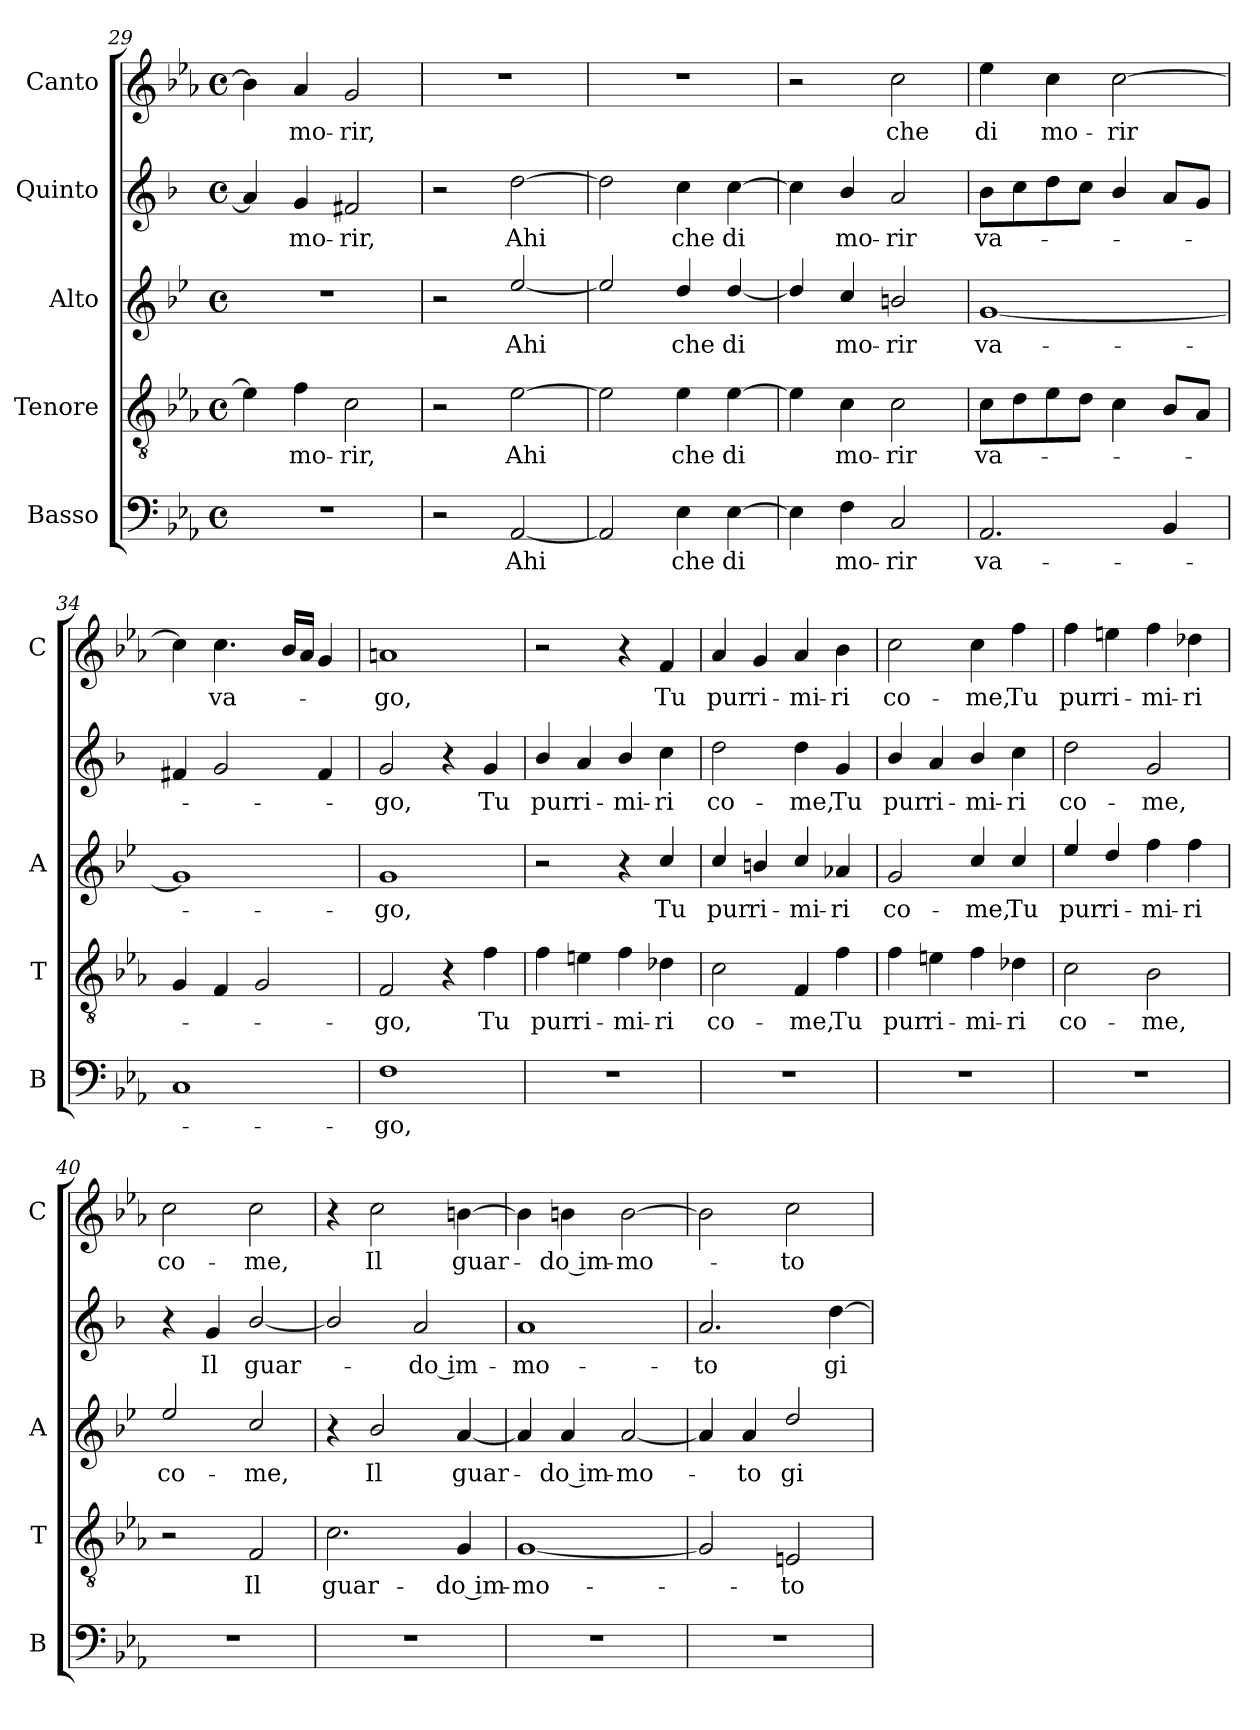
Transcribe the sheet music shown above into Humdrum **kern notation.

**kern	**text	**kern	**text	**kern	**text	**kern	**text	**kern	**text
*part5	*part5	*part4	*part4	*part3	*part3	*part2	*part2	*part1	*part1
*staff5	*staff5	*staff4	*staff4	*staff3	*staff3	*staff2	*staff2	*staff1	*staff1
*I"Basso	*	*I"Tenore	*	*I"Alto	*	*I"Quinto	*	*I"Canto	*
*I'B	*	*I'T	*	*I'A	*	*	*	*I'C	*
*clefF4	*	*clefGv2	*	*clefG2	*	*clefG2	*	*clefG2	*
*	*	*	*	*ITrd4c7	*	*ITrd1c2	*	*	*
*k[b-e-a-]	*	*k[b-e-a-]	*	*k[b-e-a-]	*	*k[b-e-a-]	*	*k[b-e-a-]	*
*E-:	*	*E-:	*	*E-:	*	*E-:	*	*E-:	*
*M4/4	*	*M4/4	*	*M4/4	*	*M4/4	*	*M4/4	*
*met(c)	*	*met(c)	*	*met(c)	*	*met(c)	*	*met(c)	*
=29	=29	=29	=29	=29	=29	=29	=29	=29	=29
1r	.	4e-\]	.	1r	.	4g/]	.	4b-\]	.
!	!	!	!LO:LY:b	!	!	!	!LO:LY:b	!	!LO:LY:b
.	.	4f\	mo-	.	.	4f/	mo-	4a-/	mo-
!	!	!	!LO:LY:b	!	!	!	!LO:LY:b	!	!LO:LY:b
.	.	2c\	-rir,	.	.	2en/	-rir,	2g/	-rir,
=30	=30	=30	=30	=30	=30	=30	=30	=30	=30
2r	.	2r	.	2r	.	2r	.	1r	.
!	!LO:LY:b	!	!LO:LY:b	!	!LO:LY:b	!	!LO:LY:b	!	!
[2AA-/	Ahi	[2e-\	Ahi	[2a-/	Ahi	[2cc\	Ahi	.	.
=31	=31	=31	=31	=31	=31	=31	=31	=31	=31
2AA-/]	.	2e-\]	.	2a-/]	.	2cc\]	.	1r	.
!	!LO:LY:b	!	!LO:LY:b	!	!LO:LY:b	!	!LO:LY:b	!	!
4E-\	che	4e-\	che	4g/	che	4b-\	che	.	.
!	!LO:LY:b	!	!LO:LY:b	!	!LO:LY:b	!	!LO:LY:b	!	!
[4E-\	di	[4e-\	di	[4g/	di	[4b-\	di	.	.
=32	=32	=32	=32	=32	=32	=32	=32	=32	=32
4E-\]	.	4e-\]	.	4g/]	.	4b-\]	.	2r	.
!	!LO:LY:b	!	!LO:LY:b	!	!LO:LY:b	!	!LO:LY:b	!	!
4F\	mo-	4c\	mo-	4f/	mo-	4a-/	mo-	.	.
!	!LO:LY:b	!	!LO:LY:b	!	!LO:LY:b	!	!LO:LY:b	!	!LO:LY:b
2C/	-rir	2c\	-rir	2en/	-rir	2g/	-rir	2cc\	che
=33	=33	=33	=33	=33	=33	=33	=33	=33	=33
!	!LO:LY:b	!	!LO:LY:b	!	!LO:LY:b	!	!LO:LY:b	!	!LO:LY:b
2.AA-/	va-	8c\L	va-	[1c	va-	8a-\L	va-	4ee-\	di
.	.	8d\	.	.	.	8b-\	.	.	.
!	!	!	!	!	!	!	!	!	!LO:LY:b
.	.	8e-\	.	.	.	8cc\	.	4cc\	mo-
.	.	8d\J	.	.	.	8b-\J	.	.	.
!	!	!	!	!	!	!	!	!	!LO:LY:b
.	.	4c\	.	.	.	4a-/	.	[2cc\	-rir
4BB-/	.	8B-/L	.	.	.	8g/L	.	.	.
.	.	8A-/J	.	.	.	8f/J	.	.	.
=34	=34	=34	=34	=34	=34	=34	=34	=34	=34
1C	.	4G/	.	1c]	.	4en/	.	4cc\]	.
!	!	!	!	!	!	!	!	!	!LO:LY:b
.	.	4F/	.	.	.	2f/	.	4.cc\	va-
.	.	2G/	.	.	.	.	.	.	.
.	.	.	.	.	.	.	.	16b-/LL	.
.	.	.	.	.	.	.	.	16a-/JJ	.
.	.	.	.	.	.	4e/	.	4g/	.
=35	=35	=35	=35	=35	=35	=35	=35	=35	=35
!	!LO:LY:b	!	!LO:LY:b	!	!LO:LY:b	!	!LO:LY:b	!	!LO:LY:b
1F	-go,	2F/	-go,	1c	-go,	2f/	-go,	1an	-go,
.	.	4r	.	.	.	4r	.	.	.
!	!	!	!LO:LY:b	!	!	!	!LO:LY:b	!	!
.	.	4f\	Tu	.	.	4f/	Tu	.	.
!!LO:LB:g=z
=36	=36	=36	=36	=36	=36	=36	=36	=36	=36
!	!	!	!LO:LY:b	!	!	!	!LO:LY:b	!	!
1r	.	4f\	pur	2r	.	4a-/	pur	2r	.
!	!	!	!LO:LY:b	!	!	!	!LO:LY:b	!	!
.	.	4en\	ri-	.	.	4g/	ri-	.	.
!	!	!	!LO:LY:b	!	!	!	!LO:LY:b	!	!
.	.	4f\	-mi-	4r	.	4a-/	-mi-	4r	.
!	!	!	!LO:LY:b	!	!LO:LY:b	!	!LO:LY:b	!	!LO:LY:b
.	.	4d-X\	-ri	4f/	Tu	4b-\	-ri	4f/	Tu
=37	=37	=37	=37	=37	=37	=37	=37	=37	=37
!	!	!	!LO:LY:b	!	!LO:LY:b	!	!LO:LY:b	!	!LO:LY:b
1r	.	2c\	co-	4f/	pur	2cc\	co-	4a-/	pur
!	!	!	!	!	!LO:LY:b	!	!	!	!LO:LY:b
.	.	.	.	4en/	ri-	.	.	4g/	ri-
!	!	!	!LO:LY:b	!	!LO:LY:b	!	!LO:LY:b	!	!LO:LY:b
.	.	4F/	-me,	4f/	-mi-	4cc\	-me,	4a-/	-mi-
!	!	!	!LO:LY:b	!	!LO:LY:b	!	!LO:LY:b	!	!LO:LY:b
.	.	4f\	Tu	4d-X/	-ri	4f/	Tu	4b-\	-ri
=38	=38	=38	=38	=38	=38	=38	=38	=38	=38
!	!	!	!LO:LY:b	!	!LO:LY:b	!	!LO:LY:b	!	!LO:LY:b
1r	.	4f\	pur	2c/	co-	4a-/	pur	2cc\	co-
!	!	!	!LO:LY:b	!	!	!	!LO:LY:b	!	!
.	.	4en\	ri-	.	.	4g/	ri-	.	.
!	!	!	!LO:LY:b	!	!LO:LY:b	!	!LO:LY:b	!	!LO:LY:b
.	.	4f\	-mi-	4f/	-me,	4a-/	-mi-	4cc\	-me,
!	!	!	!LO:LY:b	!	!LO:LY:b	!	!LO:LY:b	!	!LO:LY:b
.	.	4d-X\	-ri	4f/	Tu	4b-\	-ri	4ff\	Tu
=39	=39	=39	=39	=39	=39	=39	=39	=39	=39
!	!	!	!LO:LY:b	!	!LO:LY:b	!	!LO:LY:b	!	!LO:LY:b
1r	.	2c\	co-	4a-/	pur	2cc\	co-	4ff\	pur
!	!	!	!	!	!LO:LY:b	!	!	!	!LO:LY:b
.	.	.	.	4g/	ri-	.	.	4een\	ri-
!	!	!	!LO:LY:b	!	!LO:LY:b	!	!LO:LY:b	!	!LO:LY:b
.	.	2B-\	-me,	4b-\	-mi-	2f/	-me,	4ff\	-mi-
!	!	!	!	!	!LO:LY:b	!	!	!	!LO:LY:b
.	.	.	.	4b-\	-ri	.	.	4dd-X\	-ri
=40	=40	=40	=40	=40	=40	=40	=40	=40	=40
!	!	!	!	!	!LO:LY:b	!	!	!	!LO:LY:b
1r	.	2r	.	2a-/	co-	4r	.	2cc\	co-
!	!	!	!	!	!	!	!LO:LY:b	!	!
.	.	.	.	.	.	4f/	Il	.	.
!	!	!	!LO:LY:b	!	!LO:LY:b	!	!LO:LY:b	!	!LO:LY:b
.	.	2F/	Il	2f/	-me,	[2a-/	guar-	2cc\	-me,
=41	=41	=41	=41	=41	=41	=41	=41	=41	=41
!	!	!	!LO:LY:b	!	!	!	!	!	!
1r	.	2.c\	guar-	4r	.	2a-/]	.	4r	.
!	!	!	!	!	!LO:LY:b	!	!	!	!LO:LY:b
.	.	.	.	2e-/	Il	.	.	2cc\	Il
!	!	!	!	!	!	!	!LO:LY:b	!	!
.	.	.	.	.	.	2g/	-do im-	.	.
!	!	!	!LO:LY:b	!	!LO:LY:b	!	!	!	!LO:LY:b
.	.	4G/	-do im-	[4d/	guar-	.	.	[4bn\	guar-
=42	=42	=42	=42	=42	=42	=42	=42	=42	=42
!	!	!	!LO:LY:b	!	!	!	!LO:LY:b	!	!
1r	.	[1G	-mo-	4d/]	.	1g	-mo-	4b\]	.
!	!	!	!	!	!LO:LY:b	!	!	!	!LO:LY:b
.	.	.	.	4d/	-do im-	.	.	4bn\	-do im-
!	!	!	!	!	!LO:LY:b	!	!	!	!LO:LY:b
.	.	.	.	[2d/	-mo-	.	.	[2b\	-mo-
=43	=43	=43	=43	=43	=43	=43	=43	=43	=43
!	!	!	!	!	!	!	!LO:LY:b	!	!
1r	.	2G/]	.	4d/]	.	2.g/	-to	2b\]	.
!	!	!	!	!	!LO:LY:b	!	!	!	!
.	.	.	.	4d/	-to	.	.	.	.
!	!	!	!LO:LY:b	!	!LO:LY:b	!	!	!	!LO:LY:b
.	.	2En/	-to	2g/	gi-	.	.	2cc\	-to
!	!	!	!	!	!	!	!LO:LY:b	!	!
.	.	.	.	.	.	[4cc\	gi-	.	.
=	=	=	=	=	=	=	=	=	=
*-	*-	*-	*-	*-	*-	*-	*-	*-	*-
